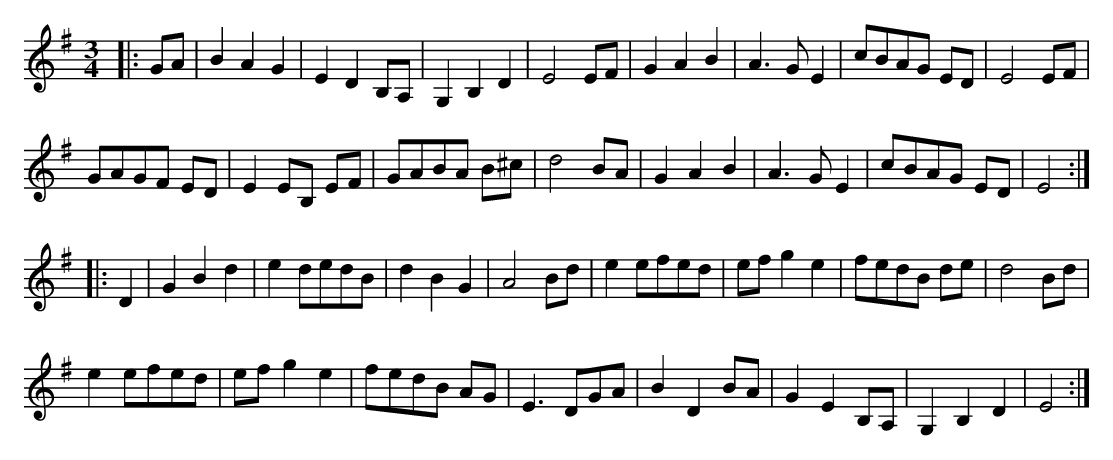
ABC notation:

X:1
M:3/4
K:Emin
|:GA|B2A2G2|E2D2B,A,|G,2B,2D2|E4EF|G2A2B2|A3GE2|cBAG ED|E4EF|
GAGF ED|E2EB, EF|GABA B^c|d4BA|G2A2B2|A3GE2|cBAG ED|E4:|
|:D2|G2B2d2|e2 dedB|d2B2G2|A4Bd|e2efed|ef g2e2|fedB de|d4Bd|
e2efed|ef g2e2|fedB AG|E3DGA|B2D2BA|G2 E2 B,A,|G,2B,2D2|E4:|
